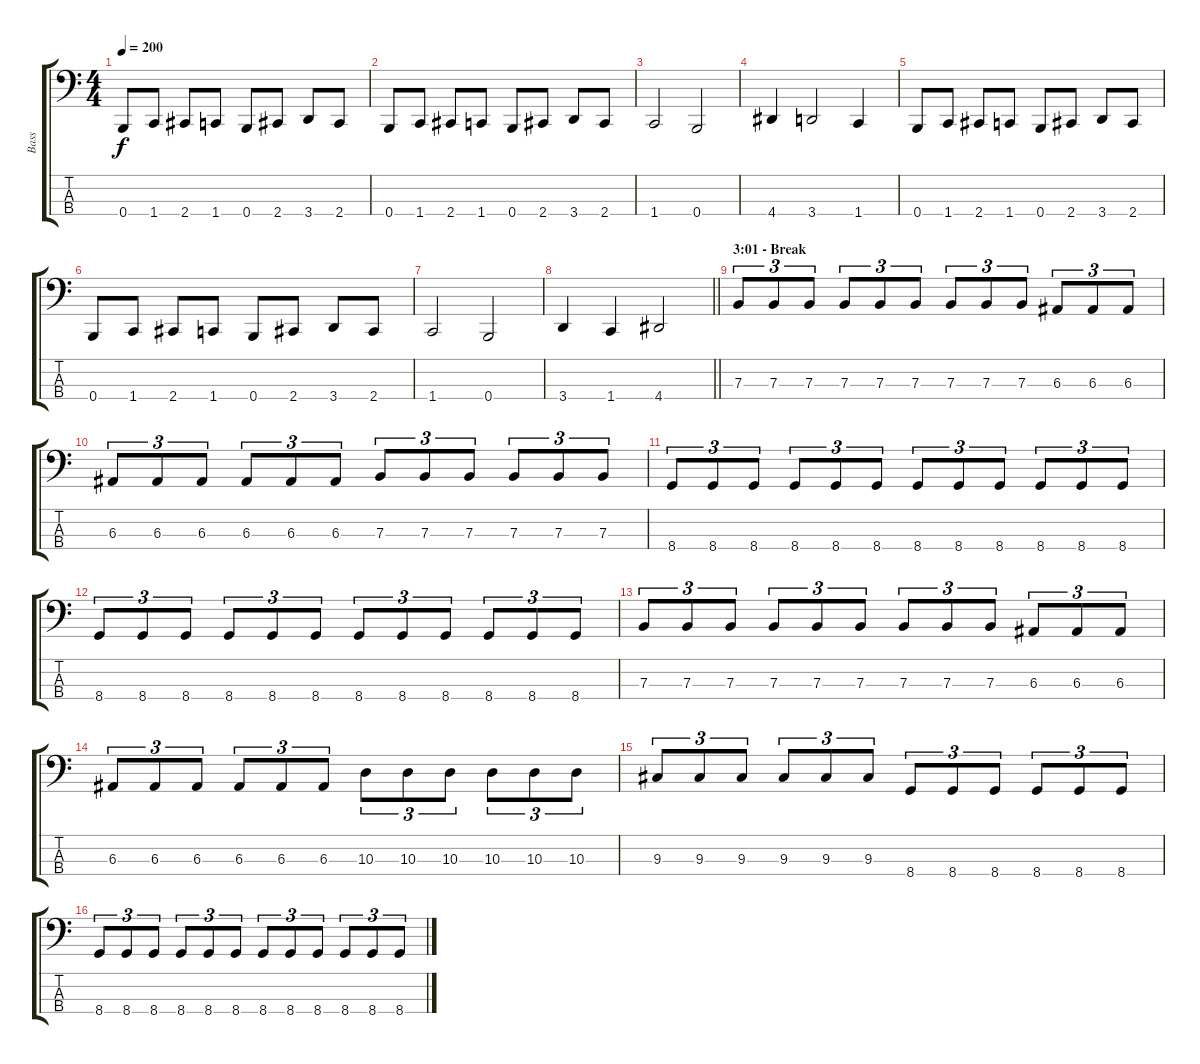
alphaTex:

\track ("Bass" "Bass") {instrument electricbasspick}
\staff {score tabs}
\tuning (D2 A1 E1 B0) {hide}
\ts (4 4)
\tempo 200
\clef f4
\ks c
0.4.8{dy f} 1.4.8 2.4.8 1.4.8 0.4.8 2.4.8 3.4.8 2.4.8 |
0.4.8 1.4.8 2.4.8 1.4.8 0.4.8 2.4.8 3.4.8 2.4.8 |
1.4.2 0.4.2 |
4.4.4 3.4.2 1.4.4 |
0.4.8 1.4.8 2.4.8 1.4.8 0.4.8 2.4.8 3.4.8 2.4.8 |
0.4.8 1.4.8 2.4.8 1.4.8 0.4.8 2.4.8 3.4.8 2.4.8 |
1.4.2 0.4.2 |
\barLineRight lightlight
3.4.4 1.4.4 4.4.2 |
\section ("" "3:01 - Break")
7.3.8{tu (3 2)} 7.3.8{tu (3 2)} 7.3.8{tu (3 2)} 7.3.8{tu (3 2)} 7.3.8{tu (3 2)} 7.3.8{tu (3 2)} 7.3.8{tu (3 2)} 7.3.8{tu (3 2)} 7.3.8{tu (3 2)} 6.3.8{tu (3 2)} 6.3.8{tu (3 2)} 6.3.8{tu (3 2)} |
6.3.8{tu (3 2)} 6.3.8{tu (3 2)} 6.3.8{tu (3 2)} 6.3.8{tu (3 2)} 6.3.8{tu (3 2)} 6.3.8{tu (3 2)} 7.3.8{tu (3 2)} 7.3.8{tu (3 2)} 7.3.8{tu (3 2)} 7.3.8{tu (3 2)} 7.3.8{tu (3 2)} 7.3.8{tu (3 2)} |
8.4.8{tu (3 2)} 8.4.8{tu (3 2)} 8.4.8{tu (3 2)} 8.4.8{tu (3 2)} 8.4.8{tu (3 2)} 8.4.8{tu (3 2)} 8.4.8{tu (3 2)} 8.4.8{tu (3 2)} 8.4.8{tu (3 2)} 8.4.8{tu (3 2)} 8.4.8{tu (3 2)} 8.4.8{tu (3 2)} |
8.4.8{tu (3 2)} 8.4.8{tu (3 2)} 8.4.8{tu (3 2)} 8.4.8{tu (3 2)} 8.4.8{tu (3 2)} 8.4.8{tu (3 2)} 8.4.8{tu (3 2)} 8.4.8{tu (3 2)} 8.4.8{tu (3 2)} 8.4.8{tu (3 2)} 8.4.8{tu (3 2)} 8.4.8{tu (3 2)} |
7.3.8{tu (3 2)} 7.3.8{tu (3 2)} 7.3.8{tu (3 2)} 7.3.8{tu (3 2)} 7.3.8{tu (3 2)} 7.3.8{tu (3 2)} 7.3.8{tu (3 2)} 7.3.8{tu (3 2)} 7.3.8{tu (3 2)} 6.3.8{tu (3 2)} 6.3.8{tu (3 2)} 6.3.8{tu (3 2)} |
6.3.8{tu (3 2)} 6.3.8{tu (3 2)} 6.3.8{tu (3 2)} 6.3.8{tu (3 2)} 6.3.8{tu (3 2)} 6.3.8{tu (3 2)} 10.3.8{tu (3 2)} 10.3.8{tu (3 2)} 10.3.8{tu (3 2)} 10.3.8{tu (3 2)} 10.3.8{tu (3 2)} 10.3.8{tu (3 2)} |
9.3.8{tu (3 2)} 9.3.8{tu (3 2)} 9.3.8{tu (3 2)} 9.3.8{tu (3 2)} 9.3.8{tu (3 2)} 9.3.8{tu (3 2)} 8.4.8{tu (3 2)} 8.4.8{tu (3 2)} 8.4.8{tu (3 2)} 8.4.8{tu (3 2)} 8.4.8{tu (3 2)} 8.4.8{tu (3 2)} |
8.4.8{tu (3 2)} 8.4.8{tu (3 2)} 8.4.8{tu (3 2)} 8.4.8{tu (3 2)} 8.4.8{tu (3 2)} 8.4.8{tu (3 2)} 8.4.8{tu (3 2)} 8.4.8{tu (3 2)} 8.4.8{tu (3 2)} 8.4.8{tu (3 2)} 8.4.8{tu (3 2)} 8.4.8{tu (3 2)}
